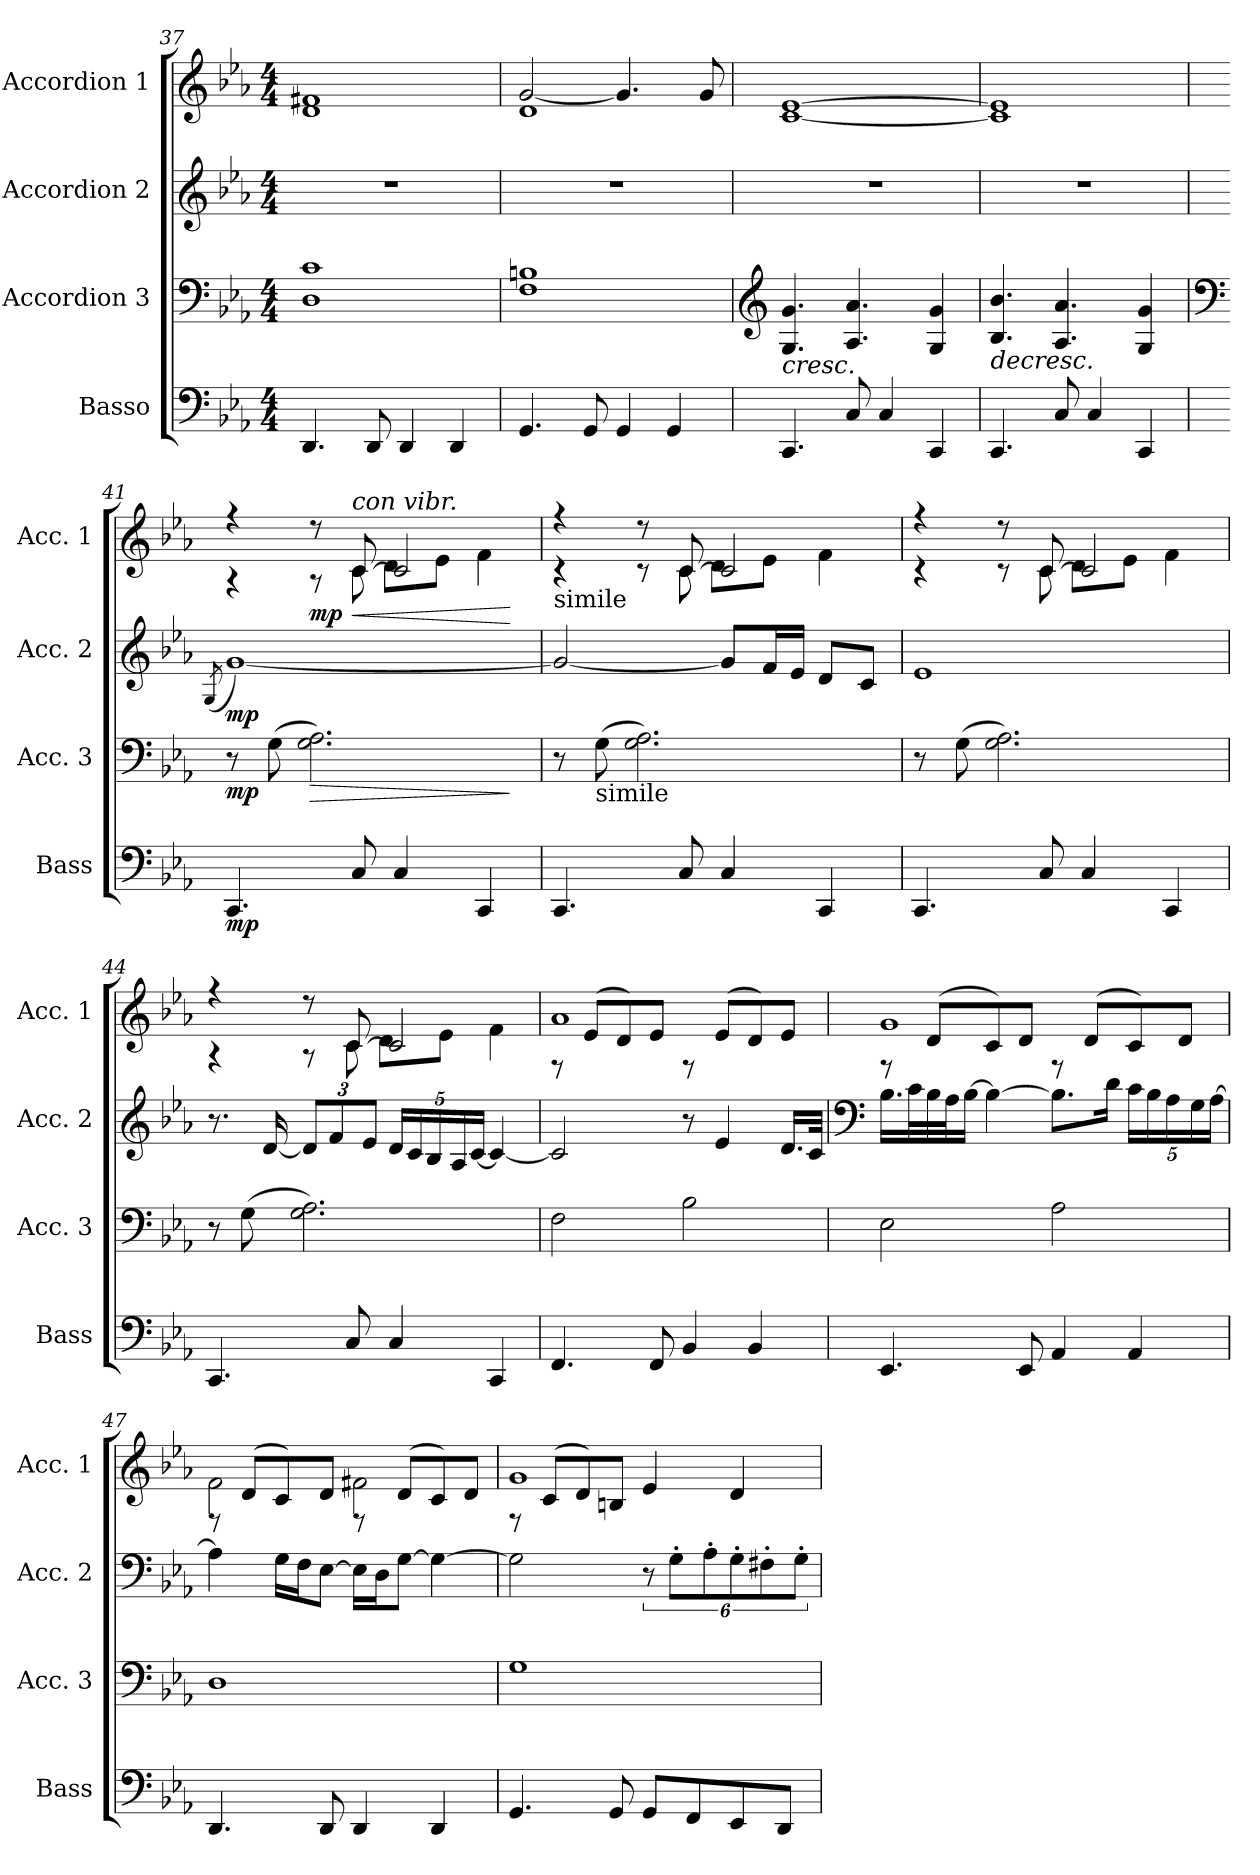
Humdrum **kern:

**kern	**dynam	**kern	**dynam	**kern	**dynam	**kern	**dynam
*part4	*part4	*part3	*part3	*part2	*part2	*part1	*part1
*staff4	*staff4	*staff3	*staff3	*staff2	*staff2	*staff1	*staff1
*I"Basso	*	*I"Accordion 3	*	*I"Accordion 2	*	*I"Accordion 1	*
*I'Bass	*	*I'Acc. 3	*	*I'Acc. 2	*	*I'Acc. 1	*
*clefF4	*	*clefF4	*	*clefG2	*	*clefG2	*
*k[b-e-a-]	*	*k[b-e-a-]	*	*k[b-e-a-]	*	*k[b-e-a-]	*
*M4/4	*	*M4/4	*	*M4/4	*	*M4/4	*
=37	=37	=37	=37	=37	=37	=37	=37
4.DD/	.	1D 1c	.	1r	.	1d 1f#X	.
8DD/	.	.	.	.	.	.	.
4DD/	.	.	.	.	.	.	.
4DD/	.	.	.	.	.	.	.
=38	=38	=38	=38	=38	=38	=38	=38
*	*	*	*	*	*	*^	*
4.GG/	.	1F 1Bn	.	1r	.	1d	[2g/	.
8GG/	.	.	.	.	.	.	.	.
4GG/	.	.	.	.	.	.	4.g/]	.
4GG/	.	.	.	.	.	.	.	.
.	.	.	.	.	.	.	8g/	.
*	*	*	*	*	*	*v	*v	*
=39	=39	=39	=39	=39	=39	=39	=39
*	*	*clefG2	*	*	*	*	*
*	*	*	*	*	*	*^	*
!	!	!	!LO:HP:b	!	!	!	!	!
*	*	*	*	*	*	*v	*v	*
4.CC/	.	4.G/ 4.g/	<	1r	.	[1c [1e-	.
8C/	.	4.A-/ 4.a-/	.	.	.	.	.
4C/	.	.	.	.	.	.	.
4CC/	.	4G/ 4g/	.	.	.	.	.
!!LO:LB:g=z
=40	=40	=40	=40	=40	=40	=40	=40
!	!	!	!LO:HP:b	!	!	!	!
4.CC/	.	4.B-/ 4.b-/	>	1r	.	1c] 1e-]	.
8C/	.	4.A-/ 4.a-/	.	.	.	.	.
4C/	.	.	.	.	.	.	.
4CC/	.	4G/ 4g/	.	.	.	.	.
.	.	.	[	.	.	.	.
=41	=41	=41	=41	=41	=41	=41	=41
*	*	*clefF4	*	*	*	*	*
.	.	.	.	(8qG/	.	.	.
*	*	*	*	*	*	*^	*
!	!LO:DY:b	!	!LO:DY:b	!	!LO:DY:b	!	!	!
4.CC/	mp	8r	mp	[1g)	mp	4r	4r	.
.	.	(8G\	.	.	.	.	.	.
!	!	!	!LO:HP:b	!	!	!	!	!LO:DY:b
.	.	2.G\ 2.A-\)	>	.	.	8r	8r	mp
!	!	!	!	!	!	!LO:TX:a:i:t=con vibr.	!	!
!	!	!	!	!	!	!	!	!LO:HP:b
8C/	.	.	.	.	.	[8c/	8c\	<
4C/	.	.	.	.	.	2c/]	8d\L	.
.	.	.	.	.	.	.	8e-\J	.
4CC/	.	.	.	.	.	.	4f\	.
*	*	*	*	*	*	*v	*v	*
.	.	.	] ]	.	.	.	[
=42	=42	=42	=42	=42	=42	=42	=42
*	*	*	*	*	*	*^	*
!	!	!	!	!	!	!LO:TX:b:t=simile	!	!
4.CC/	.	8r	.	2g/_	.	4r	4r	.
!	!	!LO:TX:b:t=simile	!	!	!	!	!	!
.	.	(8G\	.	.	.	.	.	.
.	.	2.G\ 2.A-\)	.	.	.	8r	8r	.
8C/	.	.	.	.	.	[8c/	8c\	.
4C/	.	.	.	8g/L]	.	2c/]	8d\L	.
.	.	.	.	16f/L	.	.	8e-\J	.
.	.	.	.	16e-/JJ	.	.	.	.
4CC/	.	.	.	8d/L	.	.	4f\	.
.	.	.	.	8c/J	.	.	.	.
=43	=43	=43	=43	=43	=43	=43	=43	=43
4.CC/	.	8r	.	1e-	.	4r	4r	.
.	.	(8G\	.	.	.	.	.	.
.	.	2.G\ 2.A-\)	.	.	.	8r	8r	.
8C/	.	.	.	.	.	[8c/	8c\	.
4C/	.	.	.	.	.	2c/]	8d\L	.
.	.	.	.	.	.	.	8e-\J	.
4CC/	.	.	.	.	.	.	4f\	.
!!LO:LB:g=z	!!
=44	=44	=44	=44	=44	=44	=44	=44	=44
4.CC/	.	8r	.	8.r	.	4r	4r	.
.	.	(8G\	.	.	.	.	.	.
.	.	.	.	[16d/	.	.	.	.
*	*	*	*	*Xbrackettup	*	*	*	*
.	.	2.G\ 2.A-\)	.	12d/L]	.	8r	8r	.
.	.	.	.	12f/	.	.	.	.
8C/	.	.	.	.	.	[8c/	8c\	.
.	.	.	.	12e-/J	.	.	.	.
4C/	.	.	.	20d/LL	.	2c/]	8d\L	.
.	.	.	.	20c/	.	.	.	.
.	.	.	.	20B-/	.	.	.	.
.	.	.	.	.	.	.	8e-\J	.
.	.	.	.	20A-/	.	.	.	.
.	.	.	.	[20c/JJ	.	.	.	.
4CC/	.	.	.	4c/_	.	.	4f\	.
=45	=45	=45	=45	=45	=45	=45	=45	=45
4.FF/	.	2F\	.	2c/]	.	8rF	1a-	.
.	.	.	.	.	.	(8e-/L	.	.
.	.	.	.	.	.	8d/)	.	.
8FF/	.	.	.	.	.	8e-/J	.	.
4BB-/	.	2B-\	.	8r	.	8rF	.	.
.	.	.	.	4e-/	.	(8e-/L	.	.
4BB-/	.	.	.	.	.	8d/)	.	.
.	.	.	.	16.d/LL	.	8e-/J	.	.
.	.	.	.	32c/JJk	.	.	.	.
=46	=46	=46	=46	=46	=46	=46	=46	=46
*	*	*	*	*clefF4	*	*	*	*
4.EE-/	.	2E-\	.	16.B-\LL	.	8rF	1g	.
.	.	.	.	32c\L	.	.	.	.
.	.	.	.	32B-\	.	(8d/L	.	.
.	.	.	.	32A-\J	.	.	.	.
.	.	.	.	[16B-\JJ	.	.	.	.
.	.	.	.	4B-\_	.	8c/)	.	.
8EE-/	.	.	.	.	.	8d/J	.	.
4AA-/	.	2A-\	.	8.B-\L]	.	8rF	.	.
.	.	.	.	.	.	(8d/L	.	.
.	.	.	.	16d\Jk	.	.	.	.
4AA-/	.	.	.	20c\LL	.	8c/)	.	.
.	.	.	.	20B-\	.	.	.	.
.	.	.	.	20A-\	.	.	.	.
.	.	.	.	.	.	8d/J	.	.
.	.	.	.	20G\	.	.	.	.
.	.	.	.	[20A-\JJ	.	.	.	.
!!LO:PB:g=z	!!
=47	=47	=47	=47	=47	=47	=47	=47	=47
4.DD/	.	1D	.	4A-\]	.	8rF	2f\	.
.	.	.	.	.	.	(8d/L	.	.
.	.	.	.	16G\LL	.	8c/)	.	.
.	.	.	.	16F\J	.	.	.	.
8DD/	.	.	.	[8E-\J	.	8d/J	.	.
4DD/	.	.	.	16E-\LL]	.	8rF	2f#X\	.
.	.	.	.	16D\J	.	.	.	.
.	.	.	.	[8G\J	.	(8d/L	.	.
4DD/	.	.	.	4G\_	.	8c/)	.	.
.	.	.	.	.	.	8d/J	.	.
=48	=48	=48	=48	=48	=48	=48	=48	=48
4.GG/	.	1G	.	2G\]	.	8rF	1g	.
.	.	.	.	.	.	(8c/L	.	.
.	.	.	.	.	.	8d/)	.	.
8GG/	.	.	.	.	.	8Bn/J	.	.
*	*	*	*	*brackettup	*	*	*	*
8GG/L	.	.	.	12r	.	4e-/	.	.
.	.	.	.	12G'\L	.	.	.	.
8FF/	.	.	.	.	.	.	.	.
.	.	.	.	12A-'\	.	.	.	.
8EE-/	.	.	.	12G'\	.	4d/	.	.
.	.	.	.	12F#X'\	.	.	.	.
8DD/J	.	.	.	.	.	.	.	.
.	.	.	.	12G'\J	.	.	.	.
*	*	*	*	*	*	*v	*v	*
=	=	=	=	=	=	=	=
*-	*-	*-	*-	*-	*-	*-	*-
